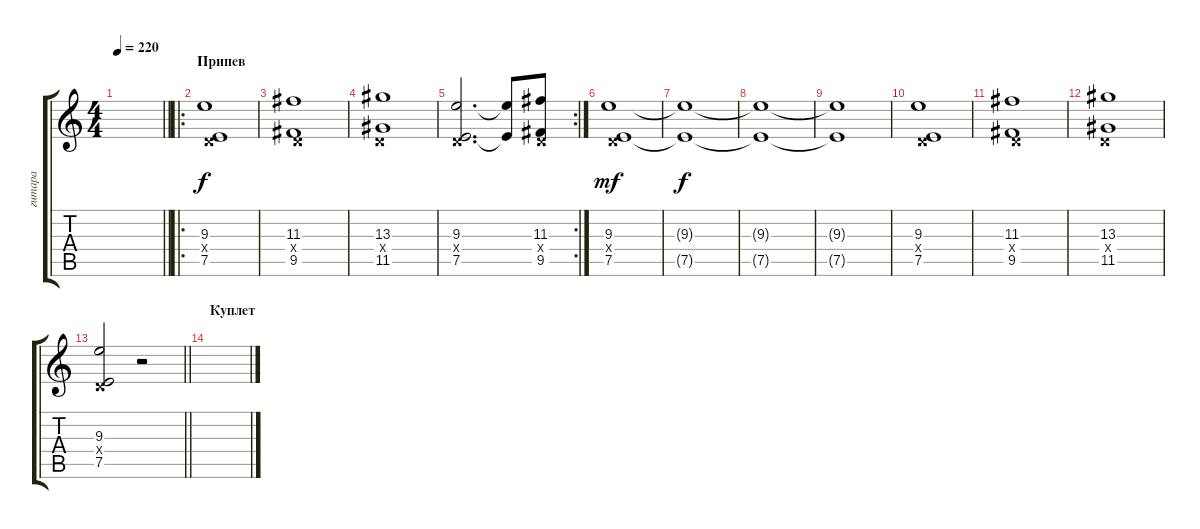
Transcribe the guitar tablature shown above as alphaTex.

\track ("гитара" "гитара") {instrument distortionguitar}
\staff {score tabs}
\tuning (E4 B3 G3 D3 A2 E2) {hide}
\ts (4 4)
\tempo 220
\clef g2
\barLineRight lightlight
\ks c
|
\ro
\section ("" "Припев")
(9.3 0.4{x} 7.5).1 |
(11.3 0.4{x} 9.5).1 |
(13.3 0.4{x} 11.5).1 |
\rc 2
(9.3 0.4{x} 7.5).2{d} (9.3{t} 7.5{t}).8 (11.3 0.4{x} 9.5).8 |
(9.3 0.4{x} 7.5).1{dy mf} |
(9.3{t} 7.5{t}).1{dy f} |
(9.3{t} 7.5{t}).1 |
(9.3{t} 7.5{t}).1 |
(9.3 0.4{x} 7.5).1 |
(11.3 0.4{x} 9.5).1 |
(13.3 0.4{x} 11.5).1 |
\barLineRight lightlight
(9.3 0.4{x} 7.5).2 r.2 |
\section ("" "Куплет")
